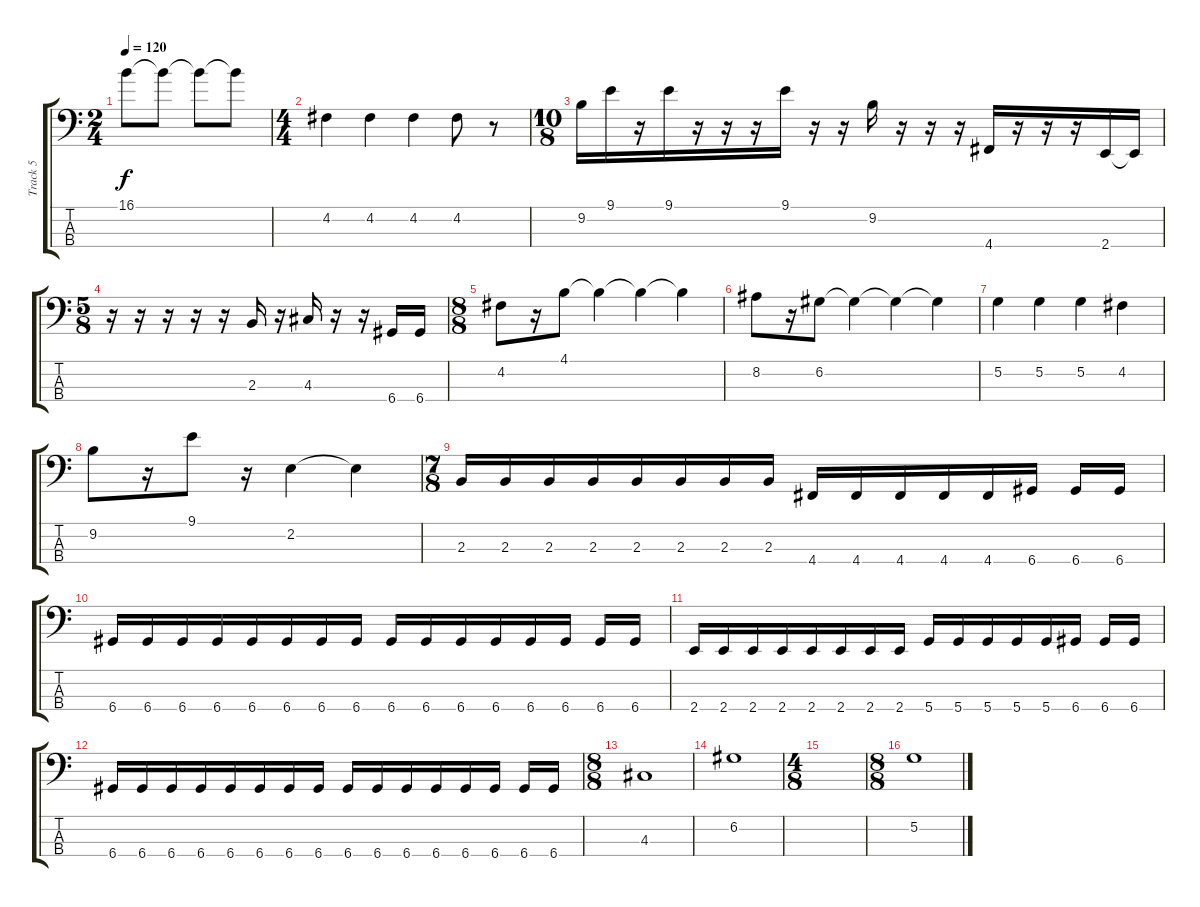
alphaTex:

\track ("Track 5" "Track 5") {instrument electricbassfinger}
\staff {score tabs}
\tuning (G2 D2 A1 D1) {hide}
\ts (2 4)
\tempo 120
\clef f4
\ks c
16.1.8{dy f} 16.1{t}.8 16.1{t}.8 16.1{t}.8 |
\ts (4 4)
4.2.4 4.2.4 4.2.4 4.2.8 r.8 |
\ts (10 8)
9.2.16 9.1.16 r.16 9.1.16 r.16 r.16 r.16 9.1.16 r.16 r.16 9.2.16 r.16 r.16 r.16 4.4.16 r.16 r.16 r.16 2.4.16 2.4{t}.16 |
\ts (5 8)
r.16 r.16 r.16 r.16 r.16 2.3.16 r.16 4.3.16 r.16 r.16 6.4.16 6.4.16 |
\ts (8 8)
4.2.8 r.16 4.1.8 4.1{t}.4 4.1{t}.4 4.1{t}.4 |
8.2.8 r.16 6.2.8 6.2{t}.4 6.2{t}.4 6.2{t}.4 |
5.2.4 5.2.4 5.2.4 4.2.4 |
9.2.8 r.16 9.1.8 r.16 2.2.4 2.2{t}.4 |
\ts (7 8)
2.3.16 2.3.16 2.3.16 2.3.16 2.3.16 2.3.16 2.3.16 2.3.16 4.4.16 4.4.16 4.4.16 4.4.16 4.4.16 6.4.16 6.4.16 6.4.16 |
6.4.16 6.4.16 6.4.16 6.4.16 6.4.16 6.4.16 6.4.16 6.4.16 6.4.16 6.4.16 6.4.16 6.4.16 6.4.16 6.4.16 6.4.16 6.4.16 |
2.4.16 2.4.16 2.4.16 2.4.16 2.4.16 2.4.16 2.4.16 2.4.16 5.4.16 5.4.16 5.4.16 5.4.16 5.4.16 6.4.16 6.4.16 6.4.16 |
6.4.16 6.4.16 6.4.16 6.4.16 6.4.16 6.4.16 6.4.16 6.4.16 6.4.16 6.4.16 6.4.16 6.4.16 6.4.16 6.4.16 6.4.16 6.4.16 |
\ts (8 8)
4.3.1 |
6.2.1 |
\ts (4 8)
|
\ts (8 8)
5.2.1
